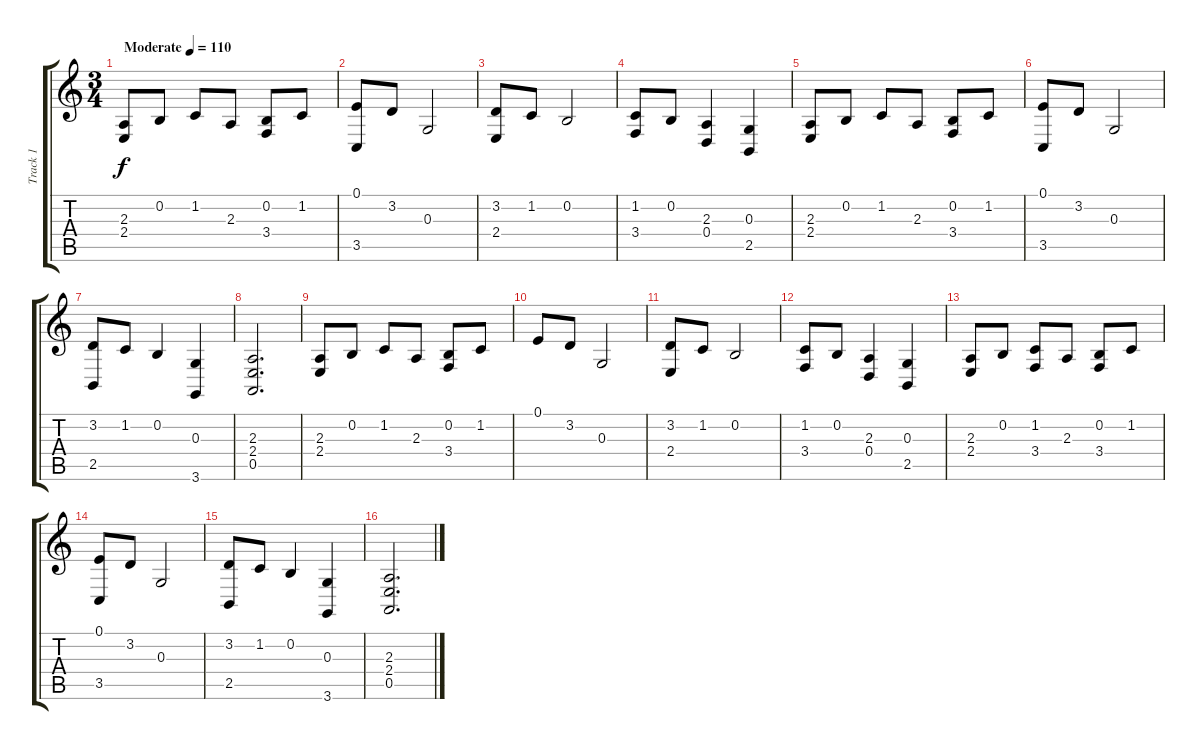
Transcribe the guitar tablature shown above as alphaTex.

\track ("Track 1" "Track 1") {instrument frenchhorn}
\staff {score tabs}
\tuning (E4 B3 G3 D3 A2 E2) {hide}
\ts (3 4)
\tempo (110 "Moderate")
\clef g2
\ks c
(2.3 2.4).8{dy f instrument frenchhorn} 0.2.8 1.2.8 2.3.8 (0.2 3.4).8 1.2.8 |
(0.1 3.5).8 3.2.8 0.3.2 |
(3.2 2.4).8 1.2.8 0.2.2 |
(1.2 3.4).8 0.2.8 (2.3 0.4).4 (0.3 2.5).4 |
(2.3 2.4).8 0.2.8 1.2.8 2.3.8 (0.2 3.4).8 1.2.8 |
(0.1 3.5).8 3.2.8 0.3.2 |
(3.2 2.5).8 1.2.8 0.2.4 (0.3 3.6).4 |
(2.3 2.4 0.5).2{d} |
(2.3 2.4).8 0.2.8 1.2.8 2.3.8 (0.2 3.4).8 1.2.8 |
0.1.8 3.2.8 0.3.2 |
(3.2 2.4).8 1.2.8 0.2.2 |
(1.2 3.4).8 0.2.8 (2.3 0.4).4 (0.3 2.5).4 |
(2.3 2.4).8 0.2.8 (1.2 3.4).8 2.3.8 (0.2 3.4).8 1.2.8 |
(0.1 3.5).8 3.2.8 0.3.2 |
(3.2 2.5).8 1.2.8 0.2.4 (0.3 3.6).4 |
(2.3 2.4 0.5).2{d}
